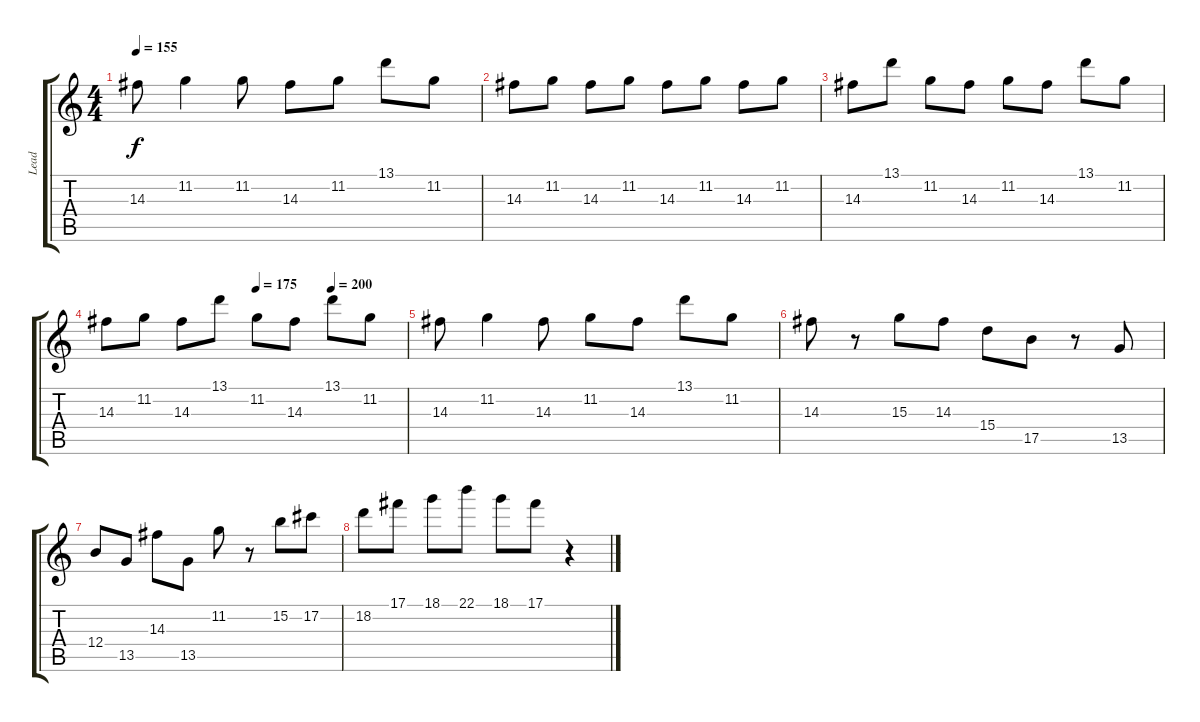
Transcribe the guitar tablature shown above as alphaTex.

\track ("Lead" "Lead") {instrument distortionguitar}
\staff {score tabs}
\tuning (Db4 Ab3 E3 B2 Gb2 B1) {hide}
\ts (4 4)
\tempo 155
\clef g2
\ks c
14.3.8{dy f} 11.2.4 11.2.8 14.3.8 11.2.8 13.1.8 11.2.8 |
14.3.8 11.2.8 14.3.8 11.2.8 14.3.8 11.2.8 14.3.8 11.2.8 |
14.3.8 13.1.8 11.2.8 14.3.8 11.2.8 14.3.8 13.1.8 11.2.8 |
\tempo (175 0.5)
\tempo (200 0.75)
14.3.8 11.2.8 14.3.8 13.1.8 11.2.8 14.3.8 13.1.8 11.2.8 |
14.3.8 11.2.4 14.3.8 11.2.8 14.3.8 13.1.8 11.2.8 |
14.3.8 r.8 15.3.8 14.3.8 15.4.8 17.5.8 r.8 13.5.8 |
12.4.8 13.5.8 14.3.8 13.5.8 11.2.8 r.8 15.2.8 17.2.8 |
18.2.8 17.1.8 18.1.8 22.1.8 18.1.8 17.1.8 r.4
